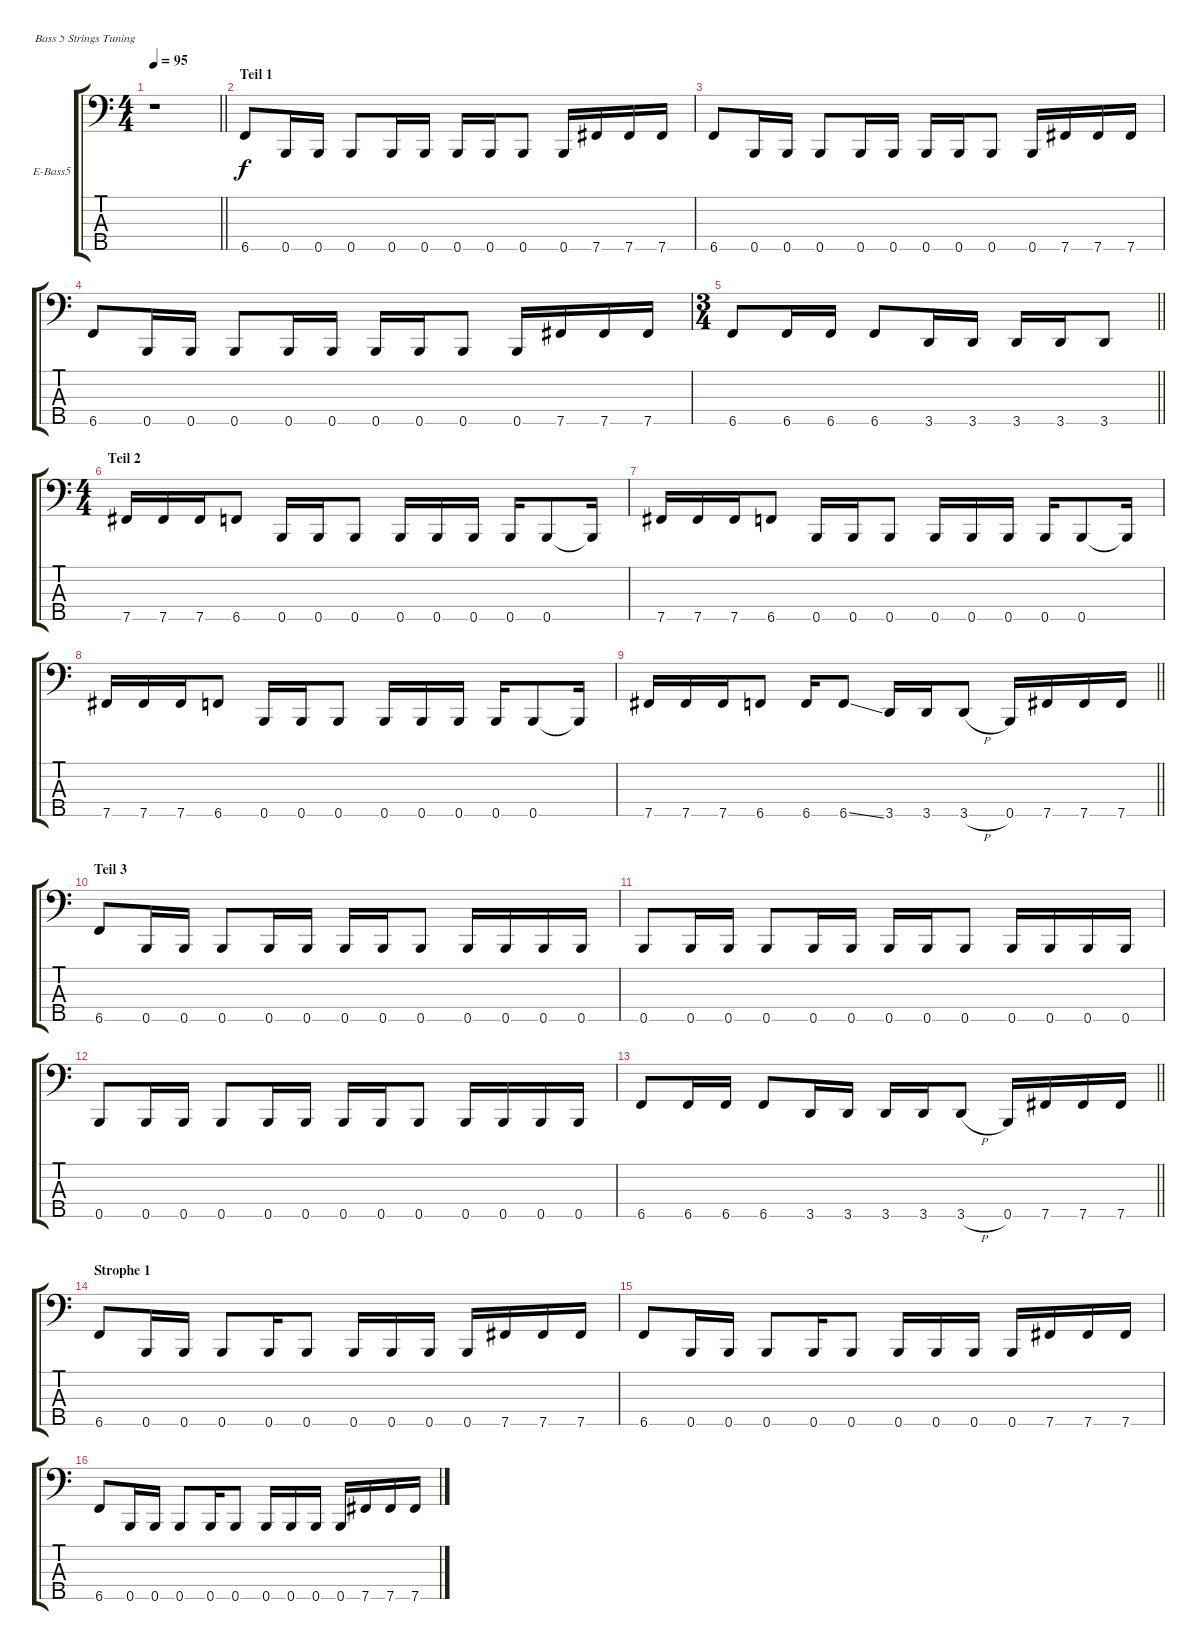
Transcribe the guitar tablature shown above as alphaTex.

\bracketExtendMode groupsimilarinstruments
\firstSystemTrackNameOrientation horizontal
\otherSystemsTrackNameOrientation horizontal
\track ("Bass" "E-Bass5") {instrument electricbasspick}
\staff {score tabs}
\tuning (G2 D2 A1 E1 B0)
\ts (4 4)
\beaming (8 2 2 2 2)
\tempo 95
\clef f4
\barLineRight lightlight
\ks c
r.1{dy f instrument electricbasspick} |
\section ("" "Teil 1")
6.5.8 0.5.16 0.5.16 0.5.8 0.5.16 0.5.16 0.5.16 0.5.16 0.5.8 0.5.16 7.5.16 7.5.16 7.5.16 |
6.5.8 0.5.16 0.5.16 0.5.8 0.5.16 0.5.16 0.5.16 0.5.16 0.5.8 0.5.16 7.5.16 7.5.16 7.5.16 |
6.5.8 0.5.16 0.5.16 0.5.8 0.5.16 0.5.16 0.5.16 0.5.16 0.5.8 0.5.16 7.5.16 7.5.16 7.5.16 |
\ts (3 4)
\beaming (8 2 2 2)
\barLineRight lightlight
6.5.8 6.5.16 6.5.16 6.5.8 3.5.16 3.5.16 3.5.16 3.5.16 3.5.8 |
\ts (4 4)
\beaming (8 2 2 2 2)
\section ("" "Teil 2")
7.5.16 7.5.16 7.5.16 6.5.8 0.5.16 0.5.16 0.5.8 0.5.16 0.5.16 0.5.16 0.5.16 0.5.8 0.5{t}.16 |
7.5.16 7.5.16 7.5.16 6.5.8 0.5.16 0.5.16 0.5.8 0.5.16 0.5.16 0.5.16 0.5.16 0.5.8 0.5{t}.16 |
7.5.16 7.5.16 7.5.16 6.5.8 0.5.16 0.5.16 0.5.8 0.5.16 0.5.16 0.5.16 0.5.16 0.5.8 0.5{t}.16 |
\barLineRight lightlight
7.5.16 7.5.16 7.5.16 6.5.8 6.5.16 6.5{ss}.8 3.5.16 3.5.16 3.5{h}.8 0.5.16 7.5.16 7.5.16 7.5.16 |
\section ("" "Teil 3")
6.5.8 0.5.16 0.5.16 0.5.8 0.5.16 0.5.16 0.5.16 0.5.16 0.5.8 0.5.16 0.5.16 0.5.16 0.5.16 |
0.5.8 0.5.16 0.5.16 0.5.8 0.5.16 0.5.16 0.5.16 0.5.16 0.5.8 0.5.16 0.5.16 0.5.16 0.5.16 |
0.5.8 0.5.16 0.5.16 0.5.8 0.5.16 0.5.16 0.5.16 0.5.16 0.5.8 0.5.16 0.5.16 0.5.16 0.5.16 |
\barLineRight lightlight
6.5.8 6.5.16 6.5.16 6.5.8 3.5.16 3.5.16 3.5.16 3.5.16 3.5{h}.8 0.5.16 7.5.16 7.5.16 7.5.16 |
\section ("" "Strophe 1")
6.5.8 0.5.16 0.5.16 0.5.8 0.5.16 0.5.8 0.5.16 0.5.16 0.5.16 0.5.16 7.5.16 7.5.16 7.5.16 |
6.5.8 0.5.16 0.5.16 0.5.8 0.5.16 0.5.8 0.5.16 0.5.16 0.5.16 0.5.16 7.5.16 7.5.16 7.5.16 |
6.5.8 0.5.16 0.5.16 0.5.8 0.5.16 0.5.8 0.5.16 0.5.16 0.5.16 0.5.16 7.5.16 7.5.16 7.5.16
